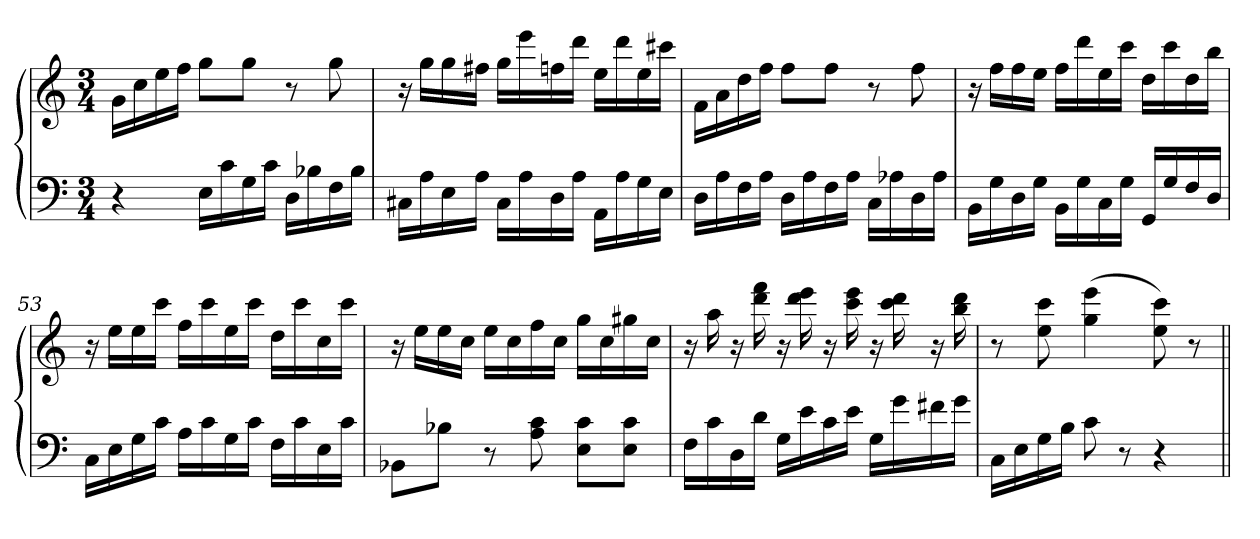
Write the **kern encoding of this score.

**kern	**kern
*part1	*part1
*staff2	*staff1
*clefF4	*clefG2
*k[]	*k[]
*C:	*C:
*M3/4	*M3/4
=	=
4r	16gLL
.	16cc
.	16ee
.	16ffJJ
16ELL	8ggL
16c	.
16G	8ggJ
16cJJ	.
16DLL	8r
16B-X	.
16F	8gg
16B-JJ	.
=50	=50
16C#XLL	16r
16A	16ggLL
16E	16gg
16AJJ	16ff#XJJ
16C#LL	16ggLL
16A	16eee
16D	16ffn
16AJJ	16dddJJ
16AALL	16eeLL
16A	16ddd
16G	16ee
16EJJ	16ccc#XJJ
=51	=51
16DLL	16fLL
16A	16a
16F	16dd
16AJJ	16ffJJ
16DLL	8ffL
16A	.
16F	8ffJ
16AJJ	.
16CLL	8r
16A-X	.
16D	8ff
16A-JJ	.
=52	=52
16BBLL	16r
16G	16ffLL
16D	16ff
16GJJ	16eeJJ
16BBLL	16ffLL
16G	16ddd
16C	16ee
16GJJ	16cccJJ
16GGLL	16ddLL
16G	16ccc
16F	16dd
16DJJ	16bbJJ
=53	=53
16CLL	16r
16E	16eeLL
16G	16ee
16cJJ	16cccJJ
16ALL	16ffLL
16c	16ccc
16G	16ee
16cJJ	16cccJJ
16FLL	16ddLL
16c	16ccc
16E	16cc
16cJJ	16cccJJ
=54	=54
8BB-XL	16r
.	16eeLL
8B-XJ	16ee
.	16ccJJ
8r	16eeLL
.	16cc
8A 8c	16ff
.	16ccJJ
8E 8cL	16ggLL
.	16cc
8E 8cJ	16gg#X
.	16ccJJ
=55	=55
16FLL	16r
16c	16aa
16D	16r
16dJJ	16ddd 16fff
16GLL	16r
16e	16ddd 16eee
16c	16r
16eJJ	16ccc 16eee
16GLL	16r
16g	16ccc 16ddd
16f#X	16r
16gJJ	16bb 16ddd
=56	=56
16CLL	8r
16E	.
16G	8ee 8ccc
16BJJ	.
8c	(4gg 4eee
8r	.
4r	8ee 8ccc)
.	8r
=||	=||
*-	*-
